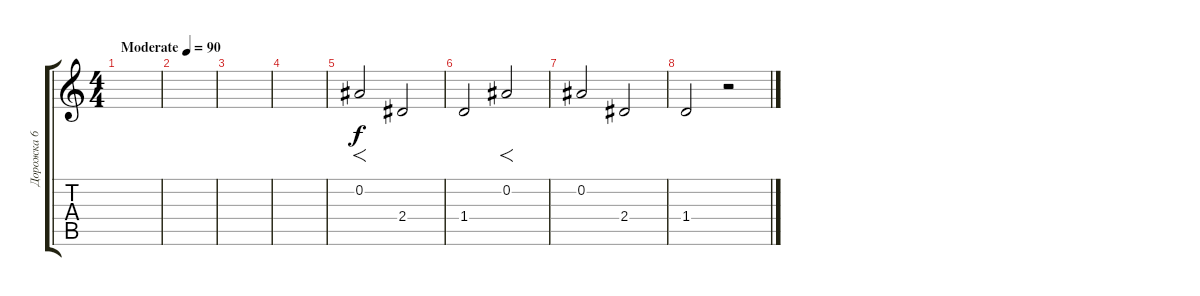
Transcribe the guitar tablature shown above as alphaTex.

\track ("Дорожка 6" "Дорожка 6") {instrument overdrivenguitar}
\staff {score tabs}
\tuning (Eb4 Bb3 Gb3 Db3 Ab2 Eb2) {hide}
\ts (4 4)
\tempo (90 "Moderate")
\clef g2
\ks c
|
|
|
|
0.2.2{f} 2.4.2 |
1.4.2 0.2.2{f} |
0.2.2 2.4.2 |
1.4.2 r.2
